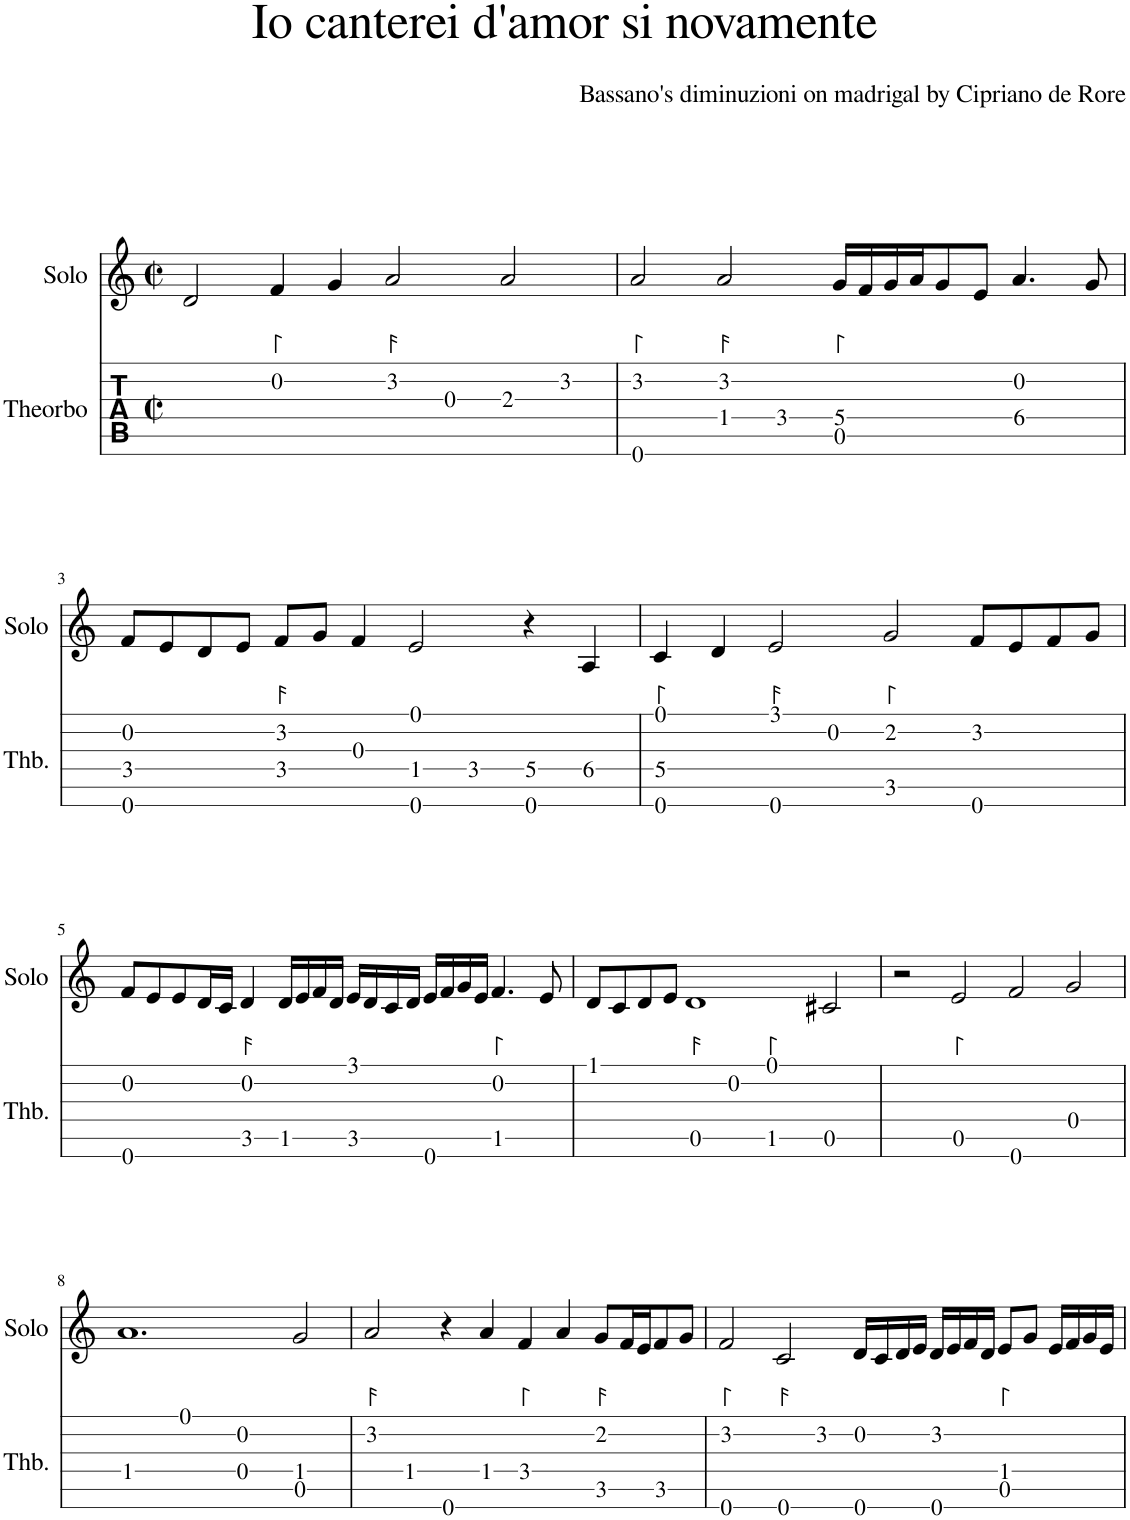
**kern	**kern
*part2	*part1
*staff2	*staff1
*I"Theorbo	*I"Solo
*I'Thb.	*I'Solo
*stria6	*
*	*clefG2
*	*Trd4c7
*k[]	*k[]
*M4/2	*M4/2
*met(c|)	*met(c|)
=1	=1
2r	2d/
2D	4f/
.	4g/
4F	2a/
4G	.
4A	2a/
4F	.
=2	=2
2F 2A	2a/
4F 4c	2a/
4d	.
2e 2E	16g/LL
.	16f/
.	16g/
.	16a/J
.	8g/
.	8e/J
2D 2f	4.a/
.	8g/
!!LO:LB:g=z
=3	=3
2D 2d 2A	8f/L
.	8e/
.	8d/
.	8e/J
4F 4d	8f/L
.	8g/J
4G	4f/
4AA 4c 4A	2e/
4d	.
4e 4A	4r
4f	4A/
=4	=4
2AA 2e 2A	4c/
.	4d/
4C 4A	2e/
4D	.
2E 2G	2g/
2F 2A	8f/L
.	8e/
.	8f/
.	8g/J
!!LO:LB:g=z
=5	=5
2D 2A	8f/L
.	8e/
.	8e/
.	16d/L
.	16c/JJ
4D 4G	4d/
4F	16d/LL
.	16e/
.	16f/
.	16d/JJ
4C 4G	16e/LL
.	16d/
.	16c/
.	16d/JJ
4A	16e/LL
.	16f/
.	16g/
.	16e/JJ
2D 2F	4.f/
.	8e/
=6	=6
2BB-	8d/L
.	8c/
.	8d/
.	8e/J
4E	1d
4D	.
2AA 2F	.
2E	2c#X/
=7	=7
2r	2r
2E	2e/
2A	2f/
2B	2g/
!!LO:LB:g=z
=8	=8
2c	1.a
2AA	.
2D 2B	.
2c 2E	2g/
=9	=9
4F	2a/
4c	.
4A	4r
4c	4a/
2d	4f/
.	4a/
4E 4G	8g/L
.	16f/L
.	16e/J
4G	8f/
.	8g/J
=10	=10
2F 2A	2f/
4A	2c/
4F	.
4D 4A	16d/LL
.	16c/
.	16d/
.	16e/JJ
4F 4A	16d/LL
.	16e/
.	16f/
.	16d/JJ
2c 2E	8e/L
.	8g/J
.	16e/LL
.	16f/
.	16g/
.	16e/JJ
=	=
*-	*-
